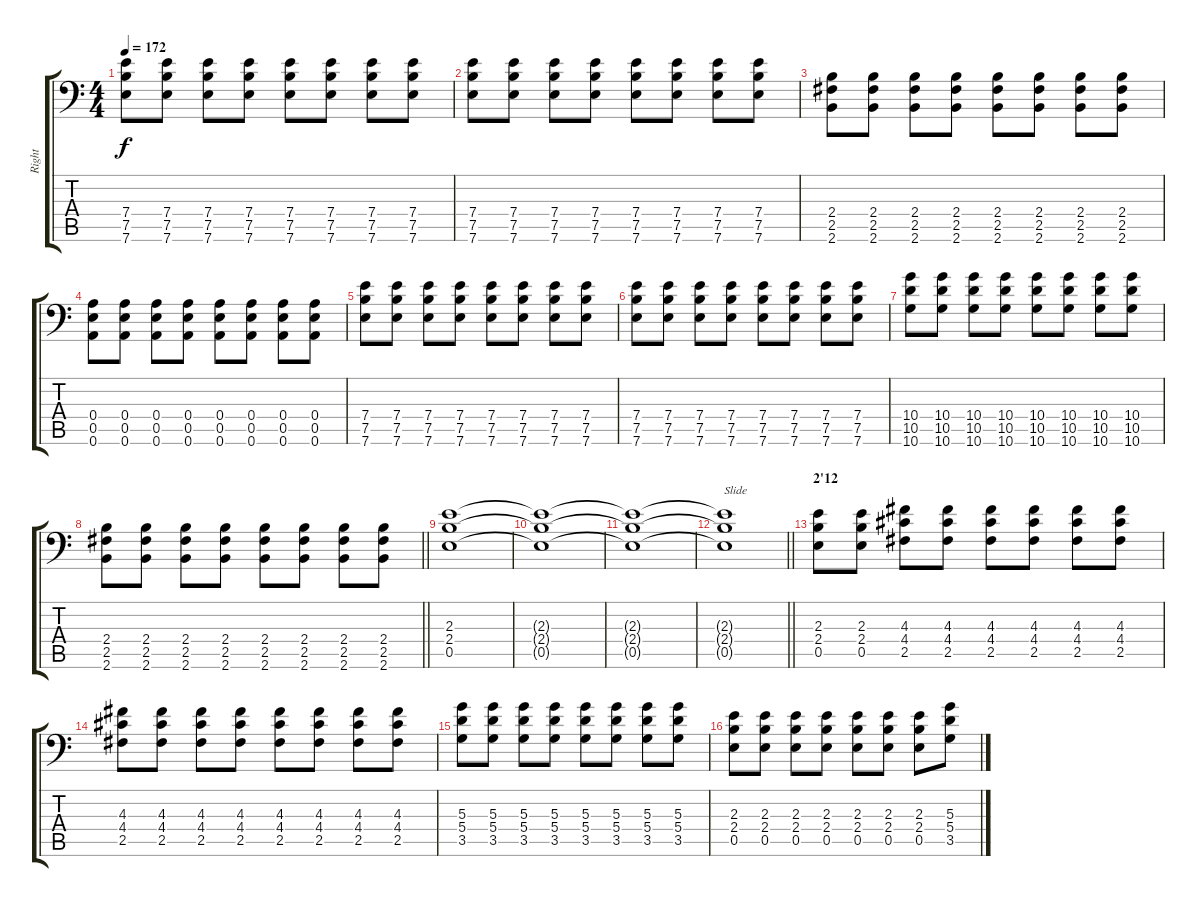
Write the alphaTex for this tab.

\track ("Right" "Right") {instrument distortionguitar}
\staff {score tabs}
\tuning (B3 Gb3 D3 A2 E2 A1) {hide}
\ts (4 4)
\tempo 172
\clef f4
\ks c
(7.4 7.5 7.6).8{dy f} (7.4 7.5 7.6).8 (7.4 7.5 7.6).8 (7.4 7.5 7.6).8 (7.4 7.5 7.6).8 (7.4 7.5 7.6).8 (7.4 7.5 7.6).8 (7.4 7.5 7.6).8 |
(7.4 7.5 7.6).8 (7.4 7.5 7.6).8 (7.4 7.5 7.6).8 (7.4 7.5 7.6).8 (7.4 7.5 7.6).8 (7.4 7.5 7.6).8 (7.4 7.5 7.6).8 (7.4 7.5 7.6).8 |
(2.4 2.5 2.6).8 (2.4 2.5 2.6).8 (2.4 2.5 2.6).8 (2.4 2.5 2.6).8 (2.4 2.5 2.6).8 (2.4 2.5 2.6).8 (2.4 2.5 2.6).8 (2.4 2.5 2.6).8 |
(0.4 0.5 0.6).8 (0.4 0.5 0.6).8 (0.4 0.5 0.6).8 (0.4 0.5 0.6).8 (0.4 0.5 0.6).8 (0.4 0.5 0.6).8 (0.4 0.5 0.6).8 (0.4 0.5 0.6).8 |
(7.4 7.5 7.6).8 (7.4 7.5 7.6).8 (7.4 7.5 7.6).8 (7.4 7.5 7.6).8 (7.4 7.5 7.6).8 (7.4 7.5 7.6).8 (7.4 7.5 7.6).8 (7.4 7.5 7.6).8 |
(7.4 7.5 7.6).8 (7.4 7.5 7.6).8 (7.4 7.5 7.6).8 (7.4 7.5 7.6).8 (7.4 7.5 7.6).8 (7.4 7.5 7.6).8 (7.4 7.5 7.6).8 (7.4 7.5 7.6).8 |
(10.4 10.5 10.6).8 (10.4 10.5 10.6).8 (10.4 10.5 10.6).8 (10.4 10.5 10.6).8 (10.4 10.5 10.6).8 (10.4 10.5 10.6).8 (10.4 10.5 10.6).8 (10.4 10.5 10.6).8 |
\barLineRight lightlight
(2.4 2.5 2.6).8 (2.4 2.5 2.6).8 (2.4 2.5 2.6).8 (2.4 2.5 2.6).8 (2.4 2.5 2.6).8 (2.4 2.5 2.6).8 (2.4 2.5 2.6).8 (2.4 2.5 2.6).8 |
(2.3 2.4 0.5).1 |
(2.3{t} 2.4{t} 0.5{t}).1 |
(2.3{t} 2.4{t} 0.5{t}).1 |
\barLineRight lightlight
(2.3{t} 2.4{t} 0.5{t}).1{txt "Slide"} |
\section ("" "2'12")
(2.3 2.4 0.5).8 (2.3 2.4 0.5).8 (4.3 4.4 2.5).8 (4.3 4.4 2.5).8 (4.3 4.4 2.5).8 (4.3 4.4 2.5).8 (4.3 4.4 2.5).8 (4.3 4.4 2.5).8 |
(4.3 4.4 2.5).8 (4.3 4.4 2.5).8 (4.3 4.4 2.5).8 (4.3 4.4 2.5).8 (4.3 4.4 2.5).8 (4.3 4.4 2.5).8 (4.3 4.4 2.5).8 (4.3 4.4 2.5).8 |
(5.3 5.4 3.5).8 (5.3 5.4 3.5).8 (5.3 5.4 3.5).8 (5.3 5.4 3.5).8 (5.3 5.4 3.5).8 (5.3 5.4 3.5).8 (5.3 5.4 3.5).8 (5.3 5.4 3.5).8 |
(2.3 2.4 0.5).8 (2.3 2.4 0.5).8 (2.3 2.4 0.5).8 (2.3 2.4 0.5).8 (2.3 2.4 0.5).8 (2.3 2.4 0.5).8 (2.3 2.4 0.5).8 (5.3 5.4 3.5).8
